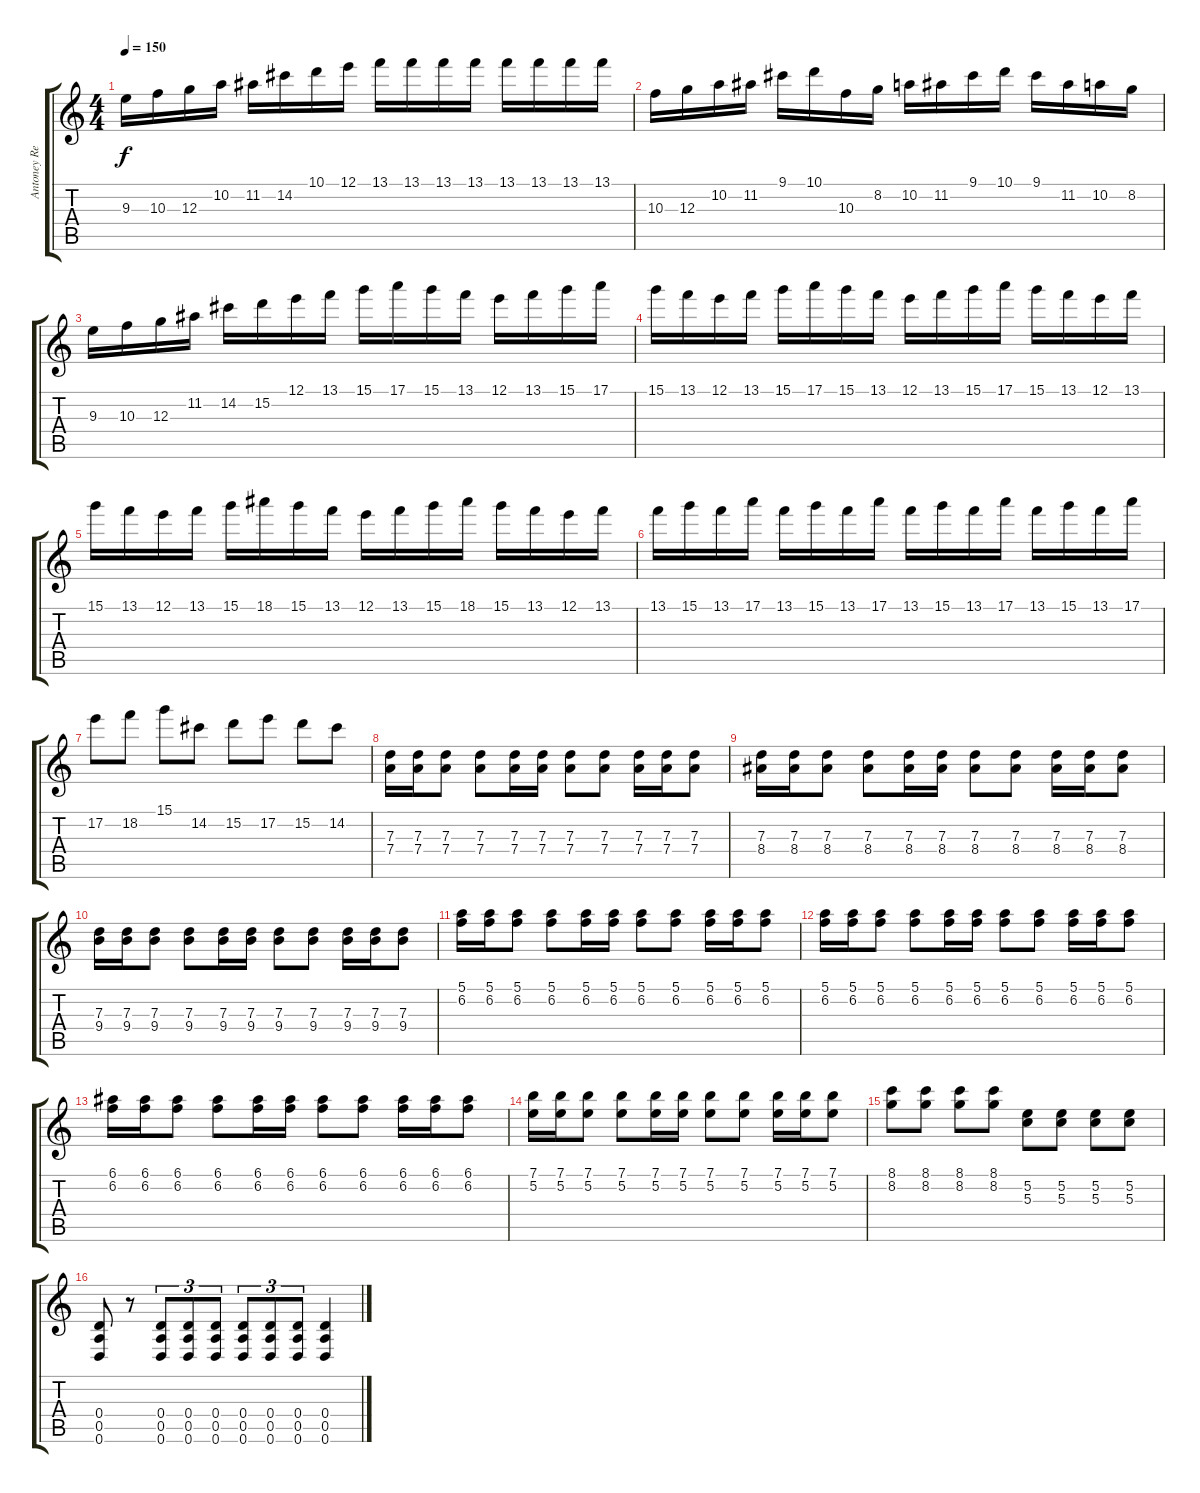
\track ("Antoney Revenson" "Antoney Re") {instrument distortionguitar}
\staff {score tabs}
\tuning (E4 B3 G3 D3 A2 D2) {hide}
\ts (4 4)
\tempo 150
\clef g2
\ks c
9.3.16{dy f} 10.3.16 12.3.16 10.2.16 11.2.16 14.2.16 10.1.16 12.1.16 13.1.16 13.1.16 13.1.16 13.1.16 13.1.16 13.1.16 13.1.16 13.1.16 |
10.3.16 12.3.16 10.2.16 11.2.16 9.1.16 10.1.16 10.3.16 8.2.16 10.2.16 11.2.16 9.1.16 10.1.16 9.1.16 11.2.16 10.2.16 8.2.16 |
9.3.16 10.3.16 12.3.16 11.2.16 14.2.16 15.2.16 12.1.16 13.1.16 15.1.16 17.1.16 15.1.16 13.1.16 12.1.16 13.1.16 15.1.16 17.1.16 |
15.1.16 13.1.16 12.1.16 13.1.16 15.1.16 17.1.16 15.1.16 13.1.16 12.1.16 13.1.16 15.1.16 17.1.16 15.1.16 13.1.16 12.1.16 13.1.16 |
15.1.16 13.1.16 12.1.16 13.1.16 15.1.16 18.1.16 15.1.16 13.1.16 12.1.16 13.1.16 15.1.16 18.1.16 15.1.16 13.1.16 12.1.16 13.1.16 |
13.1.16 15.1.16 13.1.16 17.1.16 13.1.16 15.1.16 13.1.16 17.1.16 13.1.16 15.1.16 13.1.16 17.1.16 13.1.16 15.1.16 13.1.16 17.1.16 |
17.2.8 18.2.8 15.1.8 14.2.8 15.2.8 17.2.8 15.2.8 14.2.8 |
(7.3 7.4).16 (7.3 7.4).16 (7.3 7.4).8 (7.3 7.4).8 (7.3 7.4).16 (7.3 7.4).16 (7.3 7.4).8 (7.3 7.4).8 (7.3 7.4).16 (7.3 7.4).16 (7.3 7.4).8 |
(7.3 8.4).16 (7.3 8.4).16 (7.3 8.4).8 (7.3 8.4).8 (7.3 8.4).16 (7.3 8.4).16 (7.3 8.4).8 (7.3 8.4).8 (7.3 8.4).16 (7.3 8.4).16 (7.3 8.4).8 |
(7.3 9.4).16 (7.3 9.4).16 (7.3 9.4).8 (7.3 9.4).8 (7.3 9.4).16 (7.3 9.4).16 (7.3 9.4).8 (7.3 9.4).8 (7.3 9.4).16 (7.3 9.4).16 (7.3 9.4).8 |
(5.1 6.2).16 (5.1 6.2).16 (5.1 6.2).8 (5.1 6.2).8 (5.1 6.2).16 (5.1 6.2).16 (5.1 6.2).8 (5.1 6.2).8 (5.1 6.2).16 (5.1 6.2).16 (5.1 6.2).8 |
(5.1 6.2).16 (5.1 6.2).16 (5.1 6.2).8 (5.1 6.2).8 (5.1 6.2).16 (5.1 6.2).16 (5.1 6.2).8 (5.1 6.2).8 (5.1 6.2).16 (5.1 6.2).16 (5.1 6.2).8 |
(6.1 6.2).16 (6.1 6.2).16 (6.1 6.2).8 (6.1 6.2).8 (6.1 6.2).16 (6.1 6.2).16 (6.1 6.2).8 (6.1 6.2).8 (6.1 6.2).16 (6.1 6.2).16 (6.1 6.2).8 |
(7.1 5.2).16 (7.1 5.2).16 (7.1 5.2).8 (7.1 5.2).8 (7.1 5.2).16 (7.1 5.2).16 (7.1 5.2).8 (7.1 5.2).8 (7.1 5.2).16 (7.1 5.2).16 (7.1 5.2).8 |
(8.1 8.2).8 (8.1 8.2).8 (8.1 8.2).8 (8.1 8.2).8 (5.2 5.3).8 (5.2 5.3).8 (5.2 5.3).8 (5.2 5.3).8 |
(0.4 0.5 0.6).8 r.8 (0.4 0.5 0.6).8{tu (3 2)} (0.4 0.5 0.6).8{tu (3 2)} (0.4 0.5 0.6).8{tu (3 2)} (0.4 0.5 0.6).8{tu (3 2)} (0.4 0.5 0.6).8{tu (3 2)} (0.4 0.5 0.6).8{tu (3 2)} (0.4 0.5 0.6).4{volume 0}
